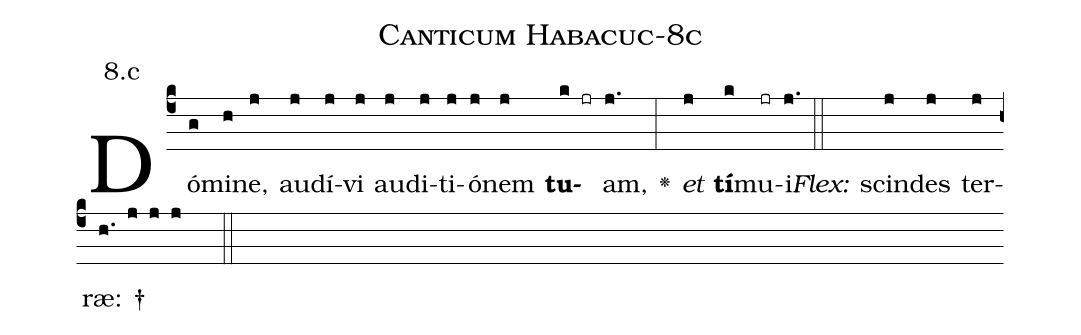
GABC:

name: Canticum Habacuc-8c;
annotation: 8.c;
%%
(c4)Dó(g)mi(h)ne,(j) au(j)dí(j)vi(j) au(j)di(j)ti(j)ó(j)nem(j) <b>tu</b>(k jr)am,(j.) <v>\greheightstar</v>(:) <i>et</i>(j) <b>tí</b>(k)mu(jr)i.(j.) (::)
<i>Flex:</i>()  scin(j)des(j) ter(j)ræ: †(h. j j j  ::)

%E(j) u(j) o(h) u(j) a(k) e.(j.) (::)
